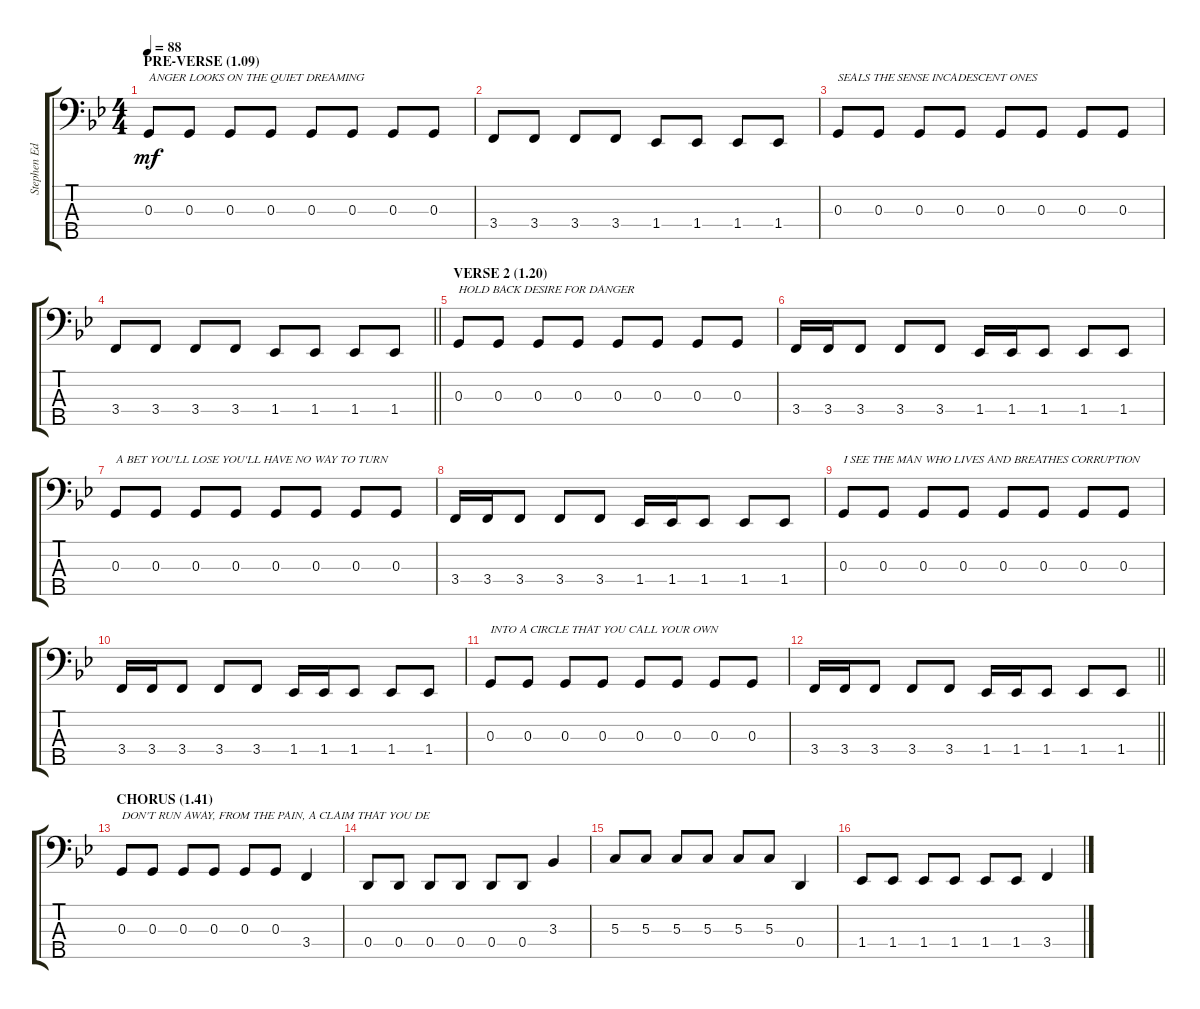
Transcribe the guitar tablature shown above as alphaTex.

\track ("Stephen Edmondson" "Stephen Ed") {instrument electricbasspick}
\staff {score tabs}
\tuning (F2 C2 G1 D1 A0) {hide}
\ts (4 4)
\section ("" "PRE-VERSE (1.09)")
\tempo 88
\clef f4
\ks bb
0.3.8{txt "ANGER LOOKS ON THE QUIET DREAMING" dy mf} 0.3.8 0.3.8 0.3.8 0.3.8 0.3.8 0.3.8 0.3.8 |
3.4.8 3.4.8 3.4.8 3.4.8 1.4.8 1.4.8 1.4.8 1.4.8 |
0.3.8{txt "SEALS THE SENSE INCADESCENT ONES"} 0.3.8 0.3.8 0.3.8 0.3.8 0.3.8 0.3.8 0.3.8 |
\barLineRight lightlight
3.4.8 3.4.8 3.4.8 3.4.8 1.4.8 1.4.8 1.4.8 1.4.8 |
\section ("" "VERSE 2 (1.20)")
0.3.8{txt "HOLD BACK DESIRE FOR DANGER"} 0.3.8 0.3.8 0.3.8 0.3.8 0.3.8 0.3.8 0.3.8 |
3.4.16 3.4.16 3.4.8 3.4.8 3.4.8 1.4.16 1.4.16 1.4.8 1.4.8 1.4.8 |
0.3.8{txt "A BET YOU'LL LOSE YOU'LL HAVE NO WAY TO TURN"} 0.3.8 0.3.8 0.3.8 0.3.8 0.3.8 0.3.8 0.3.8 |
3.4.16 3.4.16 3.4.8 3.4.8 3.4.8 1.4.16 1.4.16 1.4.8 1.4.8 1.4.8 |
0.3.8{txt "I SEE THE MAN WHO LIVES AND BREATHES CORRUPTION"} 0.3.8 0.3.8 0.3.8 0.3.8 0.3.8 0.3.8 0.3.8 |
3.4.16 3.4.16 3.4.8 3.4.8 3.4.8 1.4.16 1.4.16 1.4.8 1.4.8 1.4.8 |
0.3.8{txt "INTO A CIRCLE THAT YOU CALL YOUR OWN"} 0.3.8 0.3.8 0.3.8 0.3.8 0.3.8 0.3.8 0.3.8 |
\barLineRight lightlight
3.4.16 3.4.16 3.4.8 3.4.8 3.4.8 1.4.16 1.4.16 1.4.8 1.4.8 1.4.8 |
\section ("" "CHORUS (1.41)")
0.3.8{txt "DON'T RUN AWAY, FROM THE PAIN, A CLAIM THAT YOU DE"} 0.3.8 0.3.8 0.3.8 0.3.8 0.3.8 3.4.4 |
0.4.8 0.4.8 0.4.8 0.4.8 0.4.8 0.4.8 3.3.4 |
5.3.8 5.3.8 5.3.8 5.3.8 5.3.8 5.3.8 0.4.4 |
1.4.8 1.4.8 1.4.8 1.4.8 1.4.8 1.4.8 3.4.4
